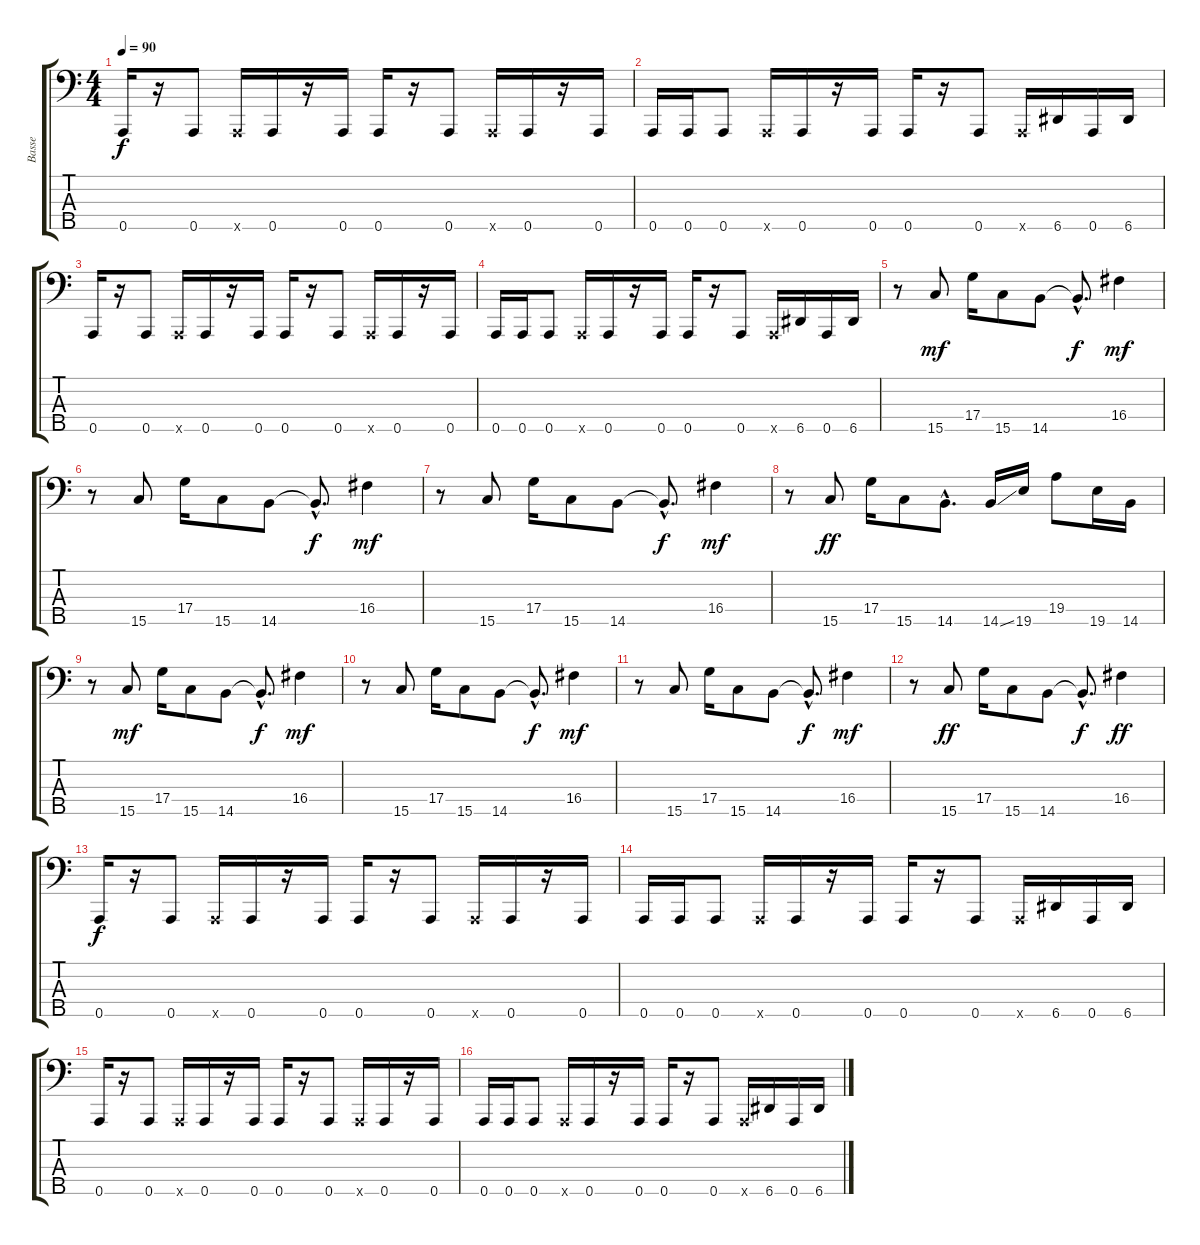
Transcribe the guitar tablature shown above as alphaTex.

\track ("Basse" "Basse") {instrument electricbassfinger}
\staff {score tabs}
\tuning (F2 C2 G1 D1 A0) {hide}
\ts (4 4)
\tempo 90
\clef f4
\ks c
0.5.16{dy f} r.16 0.5.8 0.5{x}.16 0.5.16 r.16 0.5.16 0.5.16 r.16 0.5.8 0.5{x}.16 0.5.16 r.16 0.5.16 |
0.5.16 0.5.16 0.5.8 0.5{x}.16 0.5.16 r.16 0.5.16 0.5.16 r.16 0.5.8 0.5{x}.16 6.5.16 0.5.16 6.5.16 |
0.5.16 r.16 0.5.8 0.5{x}.16 0.5.16 r.16 0.5.16 0.5.16 r.16 0.5.8 0.5{x}.16 0.5.16 r.16 0.5.16 |
0.5.16 0.5.16 0.5.8 0.5{x}.16 0.5.16 r.16 0.5.16 0.5.16 r.16 0.5.8 0.5{x}.16 6.5.16 0.5.16 6.5.16 |
r.8 15.5.8{dy mf} 17.4.16 15.5.8 14.5.8 14.5{hac t}.8{d dy f} 16.4.4{dy mf} |
r.8 15.5.8 17.4.16 15.5.8 14.5.8 14.5{hac t}.8{d dy f} 16.4.4{dy mf} |
r.8 15.5.8 17.4.16 15.5.8 14.5.8 14.5{hac t}.8{d dy f} 16.4.4{dy mf} |
r.8 15.5.8{dy ff} 17.4.16 15.5.8 14.5{hac}.8{d} 14.5{ss}.16 19.5.16 19.4.8 19.5.16 14.5.16 |
r.8 15.5.8{dy mf} 17.4.16 15.5.8 14.5.8 14.5{hac t}.8{d dy f} 16.4.4{dy mf} |
r.8 15.5.8 17.4.16 15.5.8 14.5.8 14.5{hac t}.8{d dy f} 16.4.4{dy mf} |
r.8 15.5.8 17.4.16 15.5.8 14.5.8 14.5{hac t}.8{d dy f} 16.4.4{dy mf} |
r.8 15.5.8{dy ff} 17.4.16 15.5.8 14.5.8 14.5{hac t}.8{d dy f} 16.4.4{dy ff} |
0.5.16{dy f} r.16 0.5.8 0.5{x}.16 0.5.16 r.16 0.5.16 0.5.16 r.16 0.5.8 0.5{x}.16 0.5.16 r.16 0.5.16 |
0.5.16 0.5.16 0.5.8 0.5{x}.16 0.5.16 r.16 0.5.16 0.5.16 r.16 0.5.8 0.5{x}.16 6.5.16 0.5.16 6.5.16 |
0.5.16 r.16 0.5.8 0.5{x}.16 0.5.16 r.16 0.5.16 0.5.16 r.16 0.5.8 0.5{x}.16 0.5.16 r.16 0.5.16 |
0.5.16 0.5.16 0.5.8 0.5{x}.16 0.5.16 r.16 0.5.16 0.5.16 r.16 0.5.8 0.5{x}.16 6.5.16 0.5.16 6.5.16
